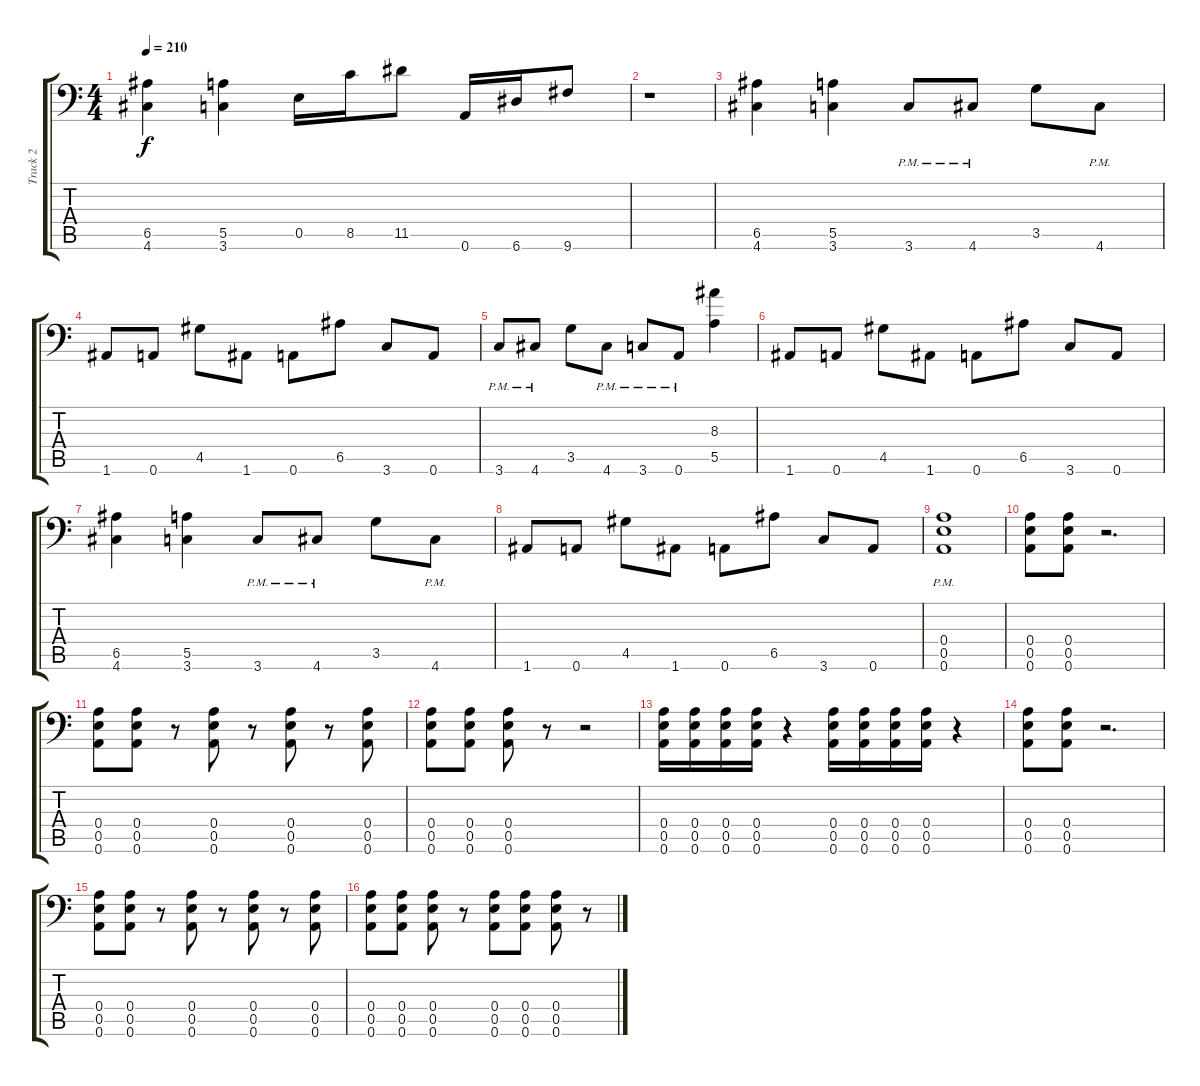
\track ("Track 2" "Track 2") {instrument distortionguitar}
\staff {score tabs}
\tuning (B3 Gb3 D3 A2 E2 A1) {hide}
\ts (4 4)
\tempo 210
\clef f4
\ks c
(6.5 4.6).4{dy f} (5.5 3.6).4 0.5.16 8.5.16 11.5.8 0.6.16 6.6.16 9.6.8 |
r.1 |
(6.5 4.6).4 (5.5 3.6).4 3.6{pm}.8 4.6{pm}.8 3.5.8 4.6{pm}.8 |
1.6.8 0.6.8 4.5.8 1.6.8 0.6.8 6.5.8 3.6.8 0.6.8 |
3.6{pm}.8 4.6{pm}.8 3.5.8 4.6{pm}.8 3.6{pm}.8 0.6{pm}.8 (8.3 5.5).4 |
1.6.8 0.6.8 4.5.8 1.6.8 0.6.8 6.5.8 3.6.8 0.6.8 |
(6.5 4.6).4 (5.5 3.6).4 3.6{pm}.8 4.6{pm}.8 3.5.8 4.6{pm}.8 |
1.6.8 0.6.8 4.5.8 1.6.8 0.6.8 6.5.8 3.6.8 0.6.8 |
(0.4 0.5 0.6{pm}).1 |
(0.4 0.5 0.6).8 (0.4 0.5 0.6).8 r.2{d} |
(0.4 0.5 0.6).8 (0.4 0.5 0.6).8 r.8 (0.4 0.5 0.6).8 r.8 (0.4 0.5 0.6).8 r.8 (0.4 0.5 0.6).8 |
(0.4 0.5 0.6).8 (0.4 0.5 0.6).8 (0.4 0.5 0.6).8 r.8 r.2 |
(0.4 0.5 0.6).16 (0.4 0.5 0.6).16 (0.4 0.5 0.6).16 (0.4 0.5 0.6).16 r.4 (0.4 0.5 0.6).16 (0.4 0.5 0.6).16 (0.4 0.5 0.6).16 (0.4 0.5 0.6).16 r.4 |
(0.4 0.5 0.6).8 (0.4 0.5 0.6).8 r.2{d} |
(0.4 0.5 0.6).8 (0.4 0.5 0.6).8 r.8 (0.4 0.5 0.6).8 r.8 (0.4 0.5 0.6).8 r.8 (0.4 0.5 0.6).8 |
(0.4 0.5 0.6).8 (0.4 0.5 0.6).8 (0.4 0.5 0.6).8 r.8 (0.4 0.5 0.6).8 (0.4 0.5 0.6).8 (0.4 0.5 0.6).8 r.8
